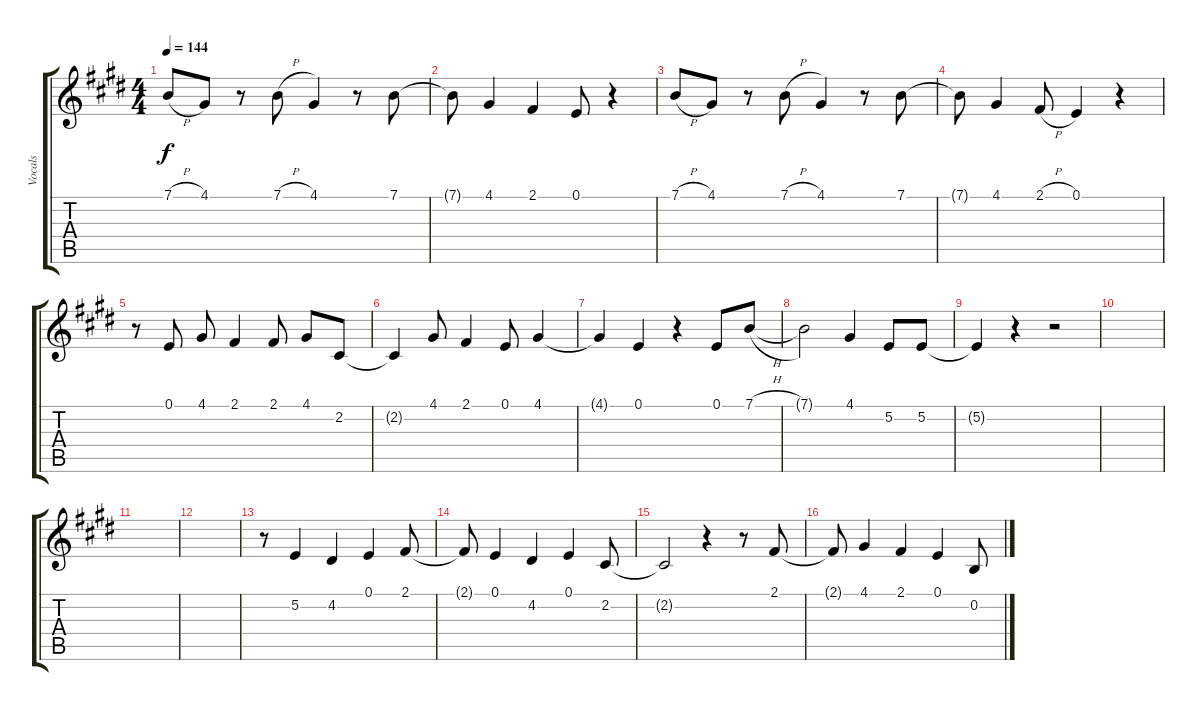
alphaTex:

\track ("Vocals" "Vocals") {instrument altosax}
\staff {score tabs}
\tuning (E4 B3 G3 D3 A2 E2) {hide}
\ts (4 4)
\tempo 144
\clef g2
\ks e
7.1{h}.8{dy f} 4.1.8 r.8 7.1{h}.8 4.1.4 r.8 7.1.8 |
7.1{t}.8 4.1.4 2.1.4 0.1.8 r.4 |
7.1{h}.8 4.1.8 r.8 7.1{h}.8 4.1.4 r.8 7.1.8 |
7.1{t}.8 4.1.4 2.1{h}.8 0.1.4 r.4 |
r.8 0.1.8 4.1.8 2.1.4 2.1.8 4.1.8 2.2.8 |
2.2{t}.4 4.1.8 2.1.4 0.1.8 4.1.4 |
4.1{t}.4 0.1.4 r.4 0.1.8 7.1{h}.8 |
7.1{t}.2 4.1.4 5.2.8 5.2.8 |
5.2{t}.4 r.4 r.2 |
|
|
|
r.8 5.2.4 4.2.4 0.1.4 2.1.8 |
2.1{t}.8 0.1.4 4.2.4 0.1.4 2.2.8 |
2.2{t}.2 r.4 r.8 2.1.8 |
2.1{t}.8 4.1.4 2.1.4 0.1.4 0.2.8
